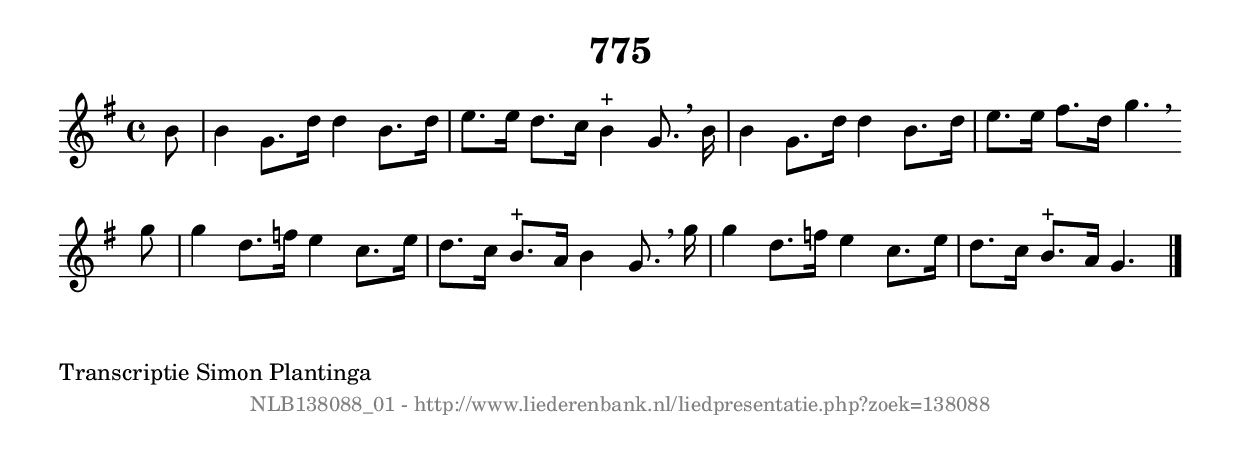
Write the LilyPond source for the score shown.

%
% produced by wce2krn 1.64 (7 June 2014)
%
\version"2.16"
#(append! paper-alist '(("long" . (cons (* 210 mm) (* 2000 mm)))))
#(set-default-paper-size "long")
sb = {\breathe}
mBreak = {\breathe }
bBreak = {\breathe }
x = {\once\override NoteHead #'style = #'cross }
gl=\glissando
itime={\override Staff.TimeSignature #'stencil = ##f }
ficta = {\once\set suggestAccidentals = ##t}
fine = {\once\override Score.RehearsalMark #'self-alignment-X = #1 \mark \markup {\italic{Fine}}}
dc = {\once\override Score.RehearsalMark #'self-alignment-X = #1 \mark \markup {\italic{D.C.}}}
dcf = {\once\override Score.RehearsalMark #'self-alignment-X = #1 \mark \markup {\italic{D.C. al Fine}}}
dcc = {\once\override Score.RehearsalMark #'self-alignment-X = #1 \mark \markup {\italic{D.C. al Coda}}}
ds = {\once\override Score.RehearsalMark #'self-alignment-X = #1 \mark \markup {\italic{D.S.}}}
dsf = {\once\override Score.RehearsalMark #'self-alignment-X = #1 \mark \markup {\italic{D.S. al Fine}}}
dsc = {\once\override Score.RehearsalMark #'self-alignment-X = #1 \mark \markup {\italic{D.S. al Coda}}}
pv = {\set Score.repeatCommands = #'((volta "1"))}
sv = {\set Score.repeatCommands = #'((volta "2"))}
tv = {\set Score.repeatCommands = #'((volta "3"))}
qv = {\set Score.repeatCommands = #'((volta "4"))}
xv = {\set Score.repeatCommands = #'((volta #f))}
\header{ tagline = ""
title = "775"
}
\score {{
\key g \major
\relative g'
{
\set melismaBusyProperties = #'()
\partial 32*4
\time 4/4
\tempo 4=120
\override Score.MetronomeMark #'transparent = ##t
\override Score.RehearsalMark #'break-visibility = #(vector #t #t #f)
b8 | b4 g8. d'16 d4 b8. d16 | e8. e16 d8. c16 b4^"+" g8. \sb b16 | b4 g8. d'16 d4 b8. d16 | e8. e16 fis8. d16 g4. \bar ":|:" \bBreak
g8 | g4 d8. f16 e4 c8. e16 | d8. c16 b8.^"+" a16 b4 g8. \sb g'16 | g4 d8. f16 e4 c8. e16 | d8. c16 b8.^"+" a16 g4. \bar "|."
 }}
 \midi { }
 \layout {
            indent = 0.0\cm
}
}
\markup { \wordwrap-string #" 
Transcriptie Simon Plantinga
"}
\markup { \vspace #0 } \markup { \with-color #grey \fill-line { \center-column { \smaller "NLB138088_01 - http://www.liederenbank.nl/liedpresentatie.php?zoek=138088" } } }
